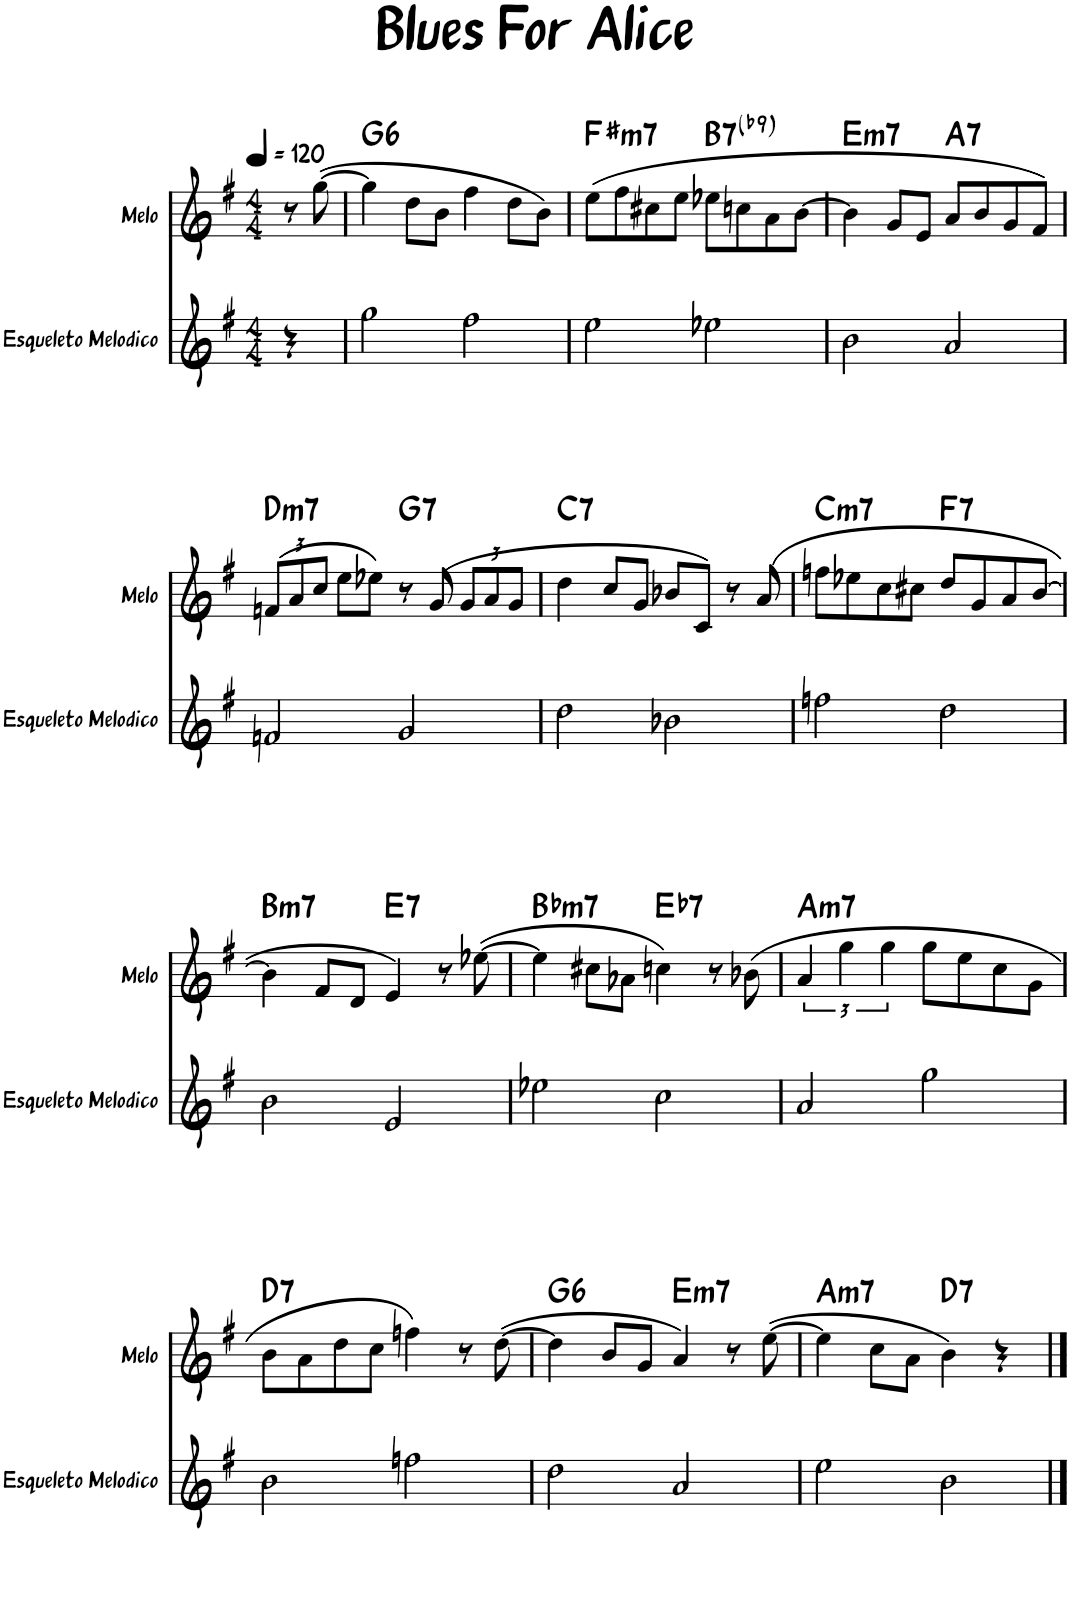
**kern	**kern	**harte
*part2	*part1	*part1
*staff2	*staff1	*
*I"Esqueleto Melodico	*I"Melo	*
*I'Esqueleto Melodico	*I'Melo	*
*clefG2	*clefG2	*
*Trd8c14	*Trd8c14	*
*k[f#]	*k[f#]	*
*M4/4	*M4/4	*
*MM120	*MM120	*
=	=	=
4r	8r	.
.	([8gg\	.
=1	=1	=1
!	!	!LO:H:kt=6
2gg\	4gg\]	G:maj6
.	8dd\L	.
.	8b\J	.
2ff#\	4ff#\	.
.	8dd\L	.
.	8b\J)	.
=2	=2	=2
!	!	!LO:H:kt=m7
2ee\	(8ee\L	F#:min7
.	8ff#\	.
.	8cc#X\	.
.	8ee\J	.
!	!	!LO:H:kt=7
2ee-X\	8ee-X\L	B:7(b9)
.	8ccn\	.
.	8a\	.
.	[8b\J	.
=3	=3	=3
!	!	!LO:H:kt=m7
2b\	4b\]	E:min7
.	8g/L	.
.	8e/J	.
!	!	!LO:H:kt=7
2a/	8a/L	A:7
.	8b/	.
.	8g/	.
.	8f#/J)	.
!!LO:LB:g=z
=4	=4	=4
*	*Xbrackettup	*
!	!	!LO:H:kt=m7
2fn/	(12fn/L	D:min7
.	12a/	.
.	12cc/J	.
.	8ee\L	.
.	8ee-X\J)	.
!	!	!LO:H:kt=7
2g/	8r	G:7
.	(8g/	.
.	12g/L	.
.	12a/	.
.	12g/J	.
=5	=5	=5
!	!	!LO:H:kt=7
2dd\	4dd\	C:7
.	8cc/L	.
.	8g/J	.
2b-X\	8b-X/L	.
.	8c/J)	.
.	8r	.
.	(8a/	.
=6	=6	=6
!	!	!LO:H:kt=m7
2ffn\	8ffn\L	C:min7
.	8ee-X\	.
.	8cc\	.
.	8cc#X\J	.
!	!	!LO:H:kt=7
2dd\	8dd/L	F:7
.	8g/	.
.	8a/	.
.	[8b/J	.
!!LO:LB:g=z
=7	=7	=7
!	!	!LO:H:kt=m7
2b\	4b\]	B:min7
.	8f#/L	.
.	8d/J	.
!	!	!LO:H:kt=7
2e/	4e/)	E:7
.	8r	.
.	([8ee-X\	.
=8	=8	=8
!	!	!LO:H:kt=m7
2ee-X\	4ee-\]	Bb:min7
.	8cc#X\L	.
.	8a-X\J	.
!	!	!LO:H:kt=7
2cc\	4ccn\)	Eb:7
.	8r	.
.	(8b-X\	.
=9	=9	=9
*	*brackettup	*
!	!	!LO:H:kt=m7
2a/	6a/	A:min7
.	6gg\	.
.	6gg\	.
2gg\	8gg\L	.
.	8ee\	.
.	8cc\	.
.	8g\J	.
!!LO:LB:g=z
=10	=10	=10
!	!	!LO:H:kt=7
2b\	8b\L	D:7
.	8a\	.
.	8dd\	.
.	8cc\J	.
2ffn\	4ffn\)	.
.	8r	.
.	([8dd\	.
=11	=11	=11
!	!	!LO:H:kt=6
2dd\	4dd\]	G:maj6
.	8b/L	.
.	8g/J	.
!	!	!LO:H:kt=m7
2a/	4a/)	E:min7
.	8r	.
.	([8ee\	.
=12	=12	=12
!	!	!LO:H:kt=m7
2ee\	4ee\]	A:min7
.	8cc\L	.
.	8a\J	.
!	!	!LO:H:kt=7
2b\	4b\)	D:7
.	4r	.
==	==	==
*-	*-	*-
